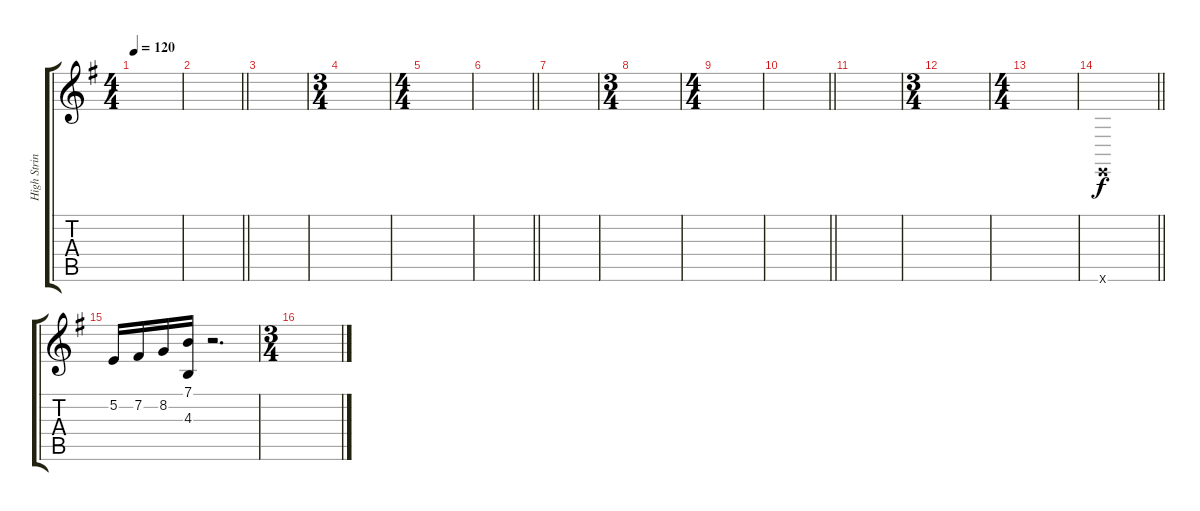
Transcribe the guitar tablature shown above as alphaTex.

\track ("High Strings Standard" "High Strin") {instrument stringensemble1}
\staff {score tabs}
\tuning (E4 B3 G3 D3 A2 E2) {hide}
\ts (4 4)
\tempo 120
\clef g2
\ks eminor
|
\barLineRight lightlight
|
|
\ts (3 4)
|
\ts (4 4)
|
\barLineRight lightlight
|
|
\ts (3 4)
|
\ts (4 4)
|
\barLineRight lightlight
|
\section ("" "")
|
\ts (3 4)
|
\ts (4 4)
|
\barLineRight lightlight
0.6{x}.1{volume 12} |
5.2.16 7.2.16 8.2.16 (7.1 4.3).16 r.2{d} |
\ts (3 4)
